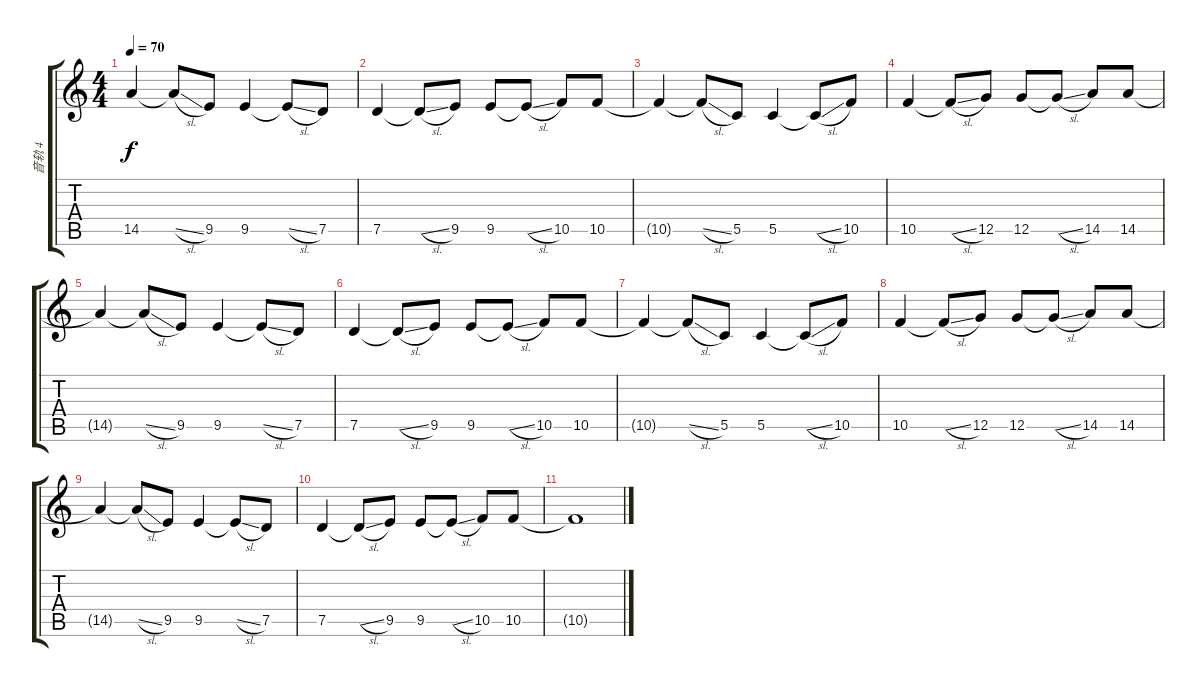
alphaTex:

\track ("音轨 4" "音轨 4") {instrument distortionguitar}
\staff {score tabs}
\tuning (D4 A3 F3 C3 G2 D2) {hide}
\ts (4 4)
\tempo 70
\clef g2
\ks c
14.5{t}.4{dy f} 14.5{sl t}.8 9.5.8 9.5.4 9.5{sl t}.8 7.5.8 |
7.5.4 7.5{sl t}.8 9.5.8 9.5.8 9.5{sl t}.8 10.5.8 10.5.8 |
10.5{t}.4 10.5{sl t}.8 5.5.8 5.5.4 5.5{sl t}.8 10.5.8 |
10.5.4 10.5{sl t}.8 12.5.8 12.5.8 12.5{sl t}.8 14.5.8 14.5.8 |
14.5{t}.4 14.5{sl t}.8 9.5.8 9.5.4 9.5{sl t}.8 7.5.8 |
7.5.4 7.5{sl t}.8 9.5.8 9.5.8 9.5{sl t}.8 10.5.8 10.5.8 |
10.5{t}.4 10.5{sl t}.8 5.5.8 5.5.4 5.5{sl t}.8 10.5.8 |
10.5.4 10.5{sl t}.8 12.5.8 12.5.8 12.5{sl t}.8 14.5.8 14.5.8 |
14.5{t}.4 14.5{sl t}.8 9.5.8 9.5.4 9.5{sl t}.8 7.5.8 |
7.5.4 7.5{sl t}.8 9.5.8 9.5.8 9.5{sl t}.8 10.5.8 10.5.8 |
10.5{t}.1
